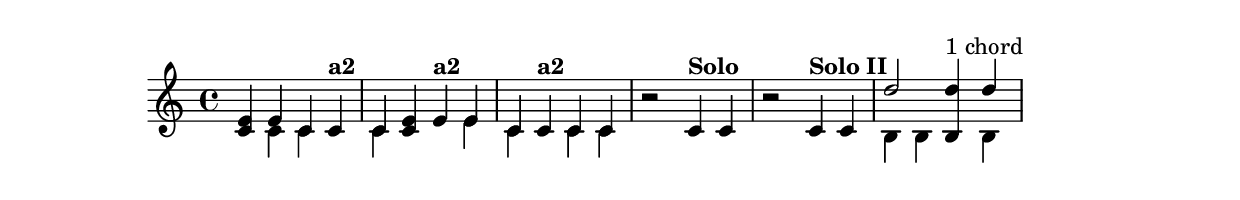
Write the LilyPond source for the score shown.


\header {
  texidoc ="Overrides for the part-combiner, affecting only one moment.
  The @code{partCombine...Once} override applies only to one moment, after which the
  old override -- if any -- is in effect again.
"
}

\layout { ragged-right = ##t }

\version "2.21.0"

mI = \relative {
	e'4 e \once \partCombineApart c c |
	\partCombineApart c \once \partCombineChords e e e |
	c \once \partCombineUnisono c c c |
	\partCombineAutomatic \once \partCombineSoloI r2 c4 c |
	\once \partCombineSoloII R1 |
	d'2 \once \partCombineChords d4^"1 chord" d|
}
mII = \relative {
	c'4 \once \partCombineApart c c c |
	c c \once \partCombineAutomatic e e |
	c c c c |
	R1 |
	r2 c4 c |
	b4 b b b |
}

\score {
	\new Staff \partCombine \mI \mII
}
